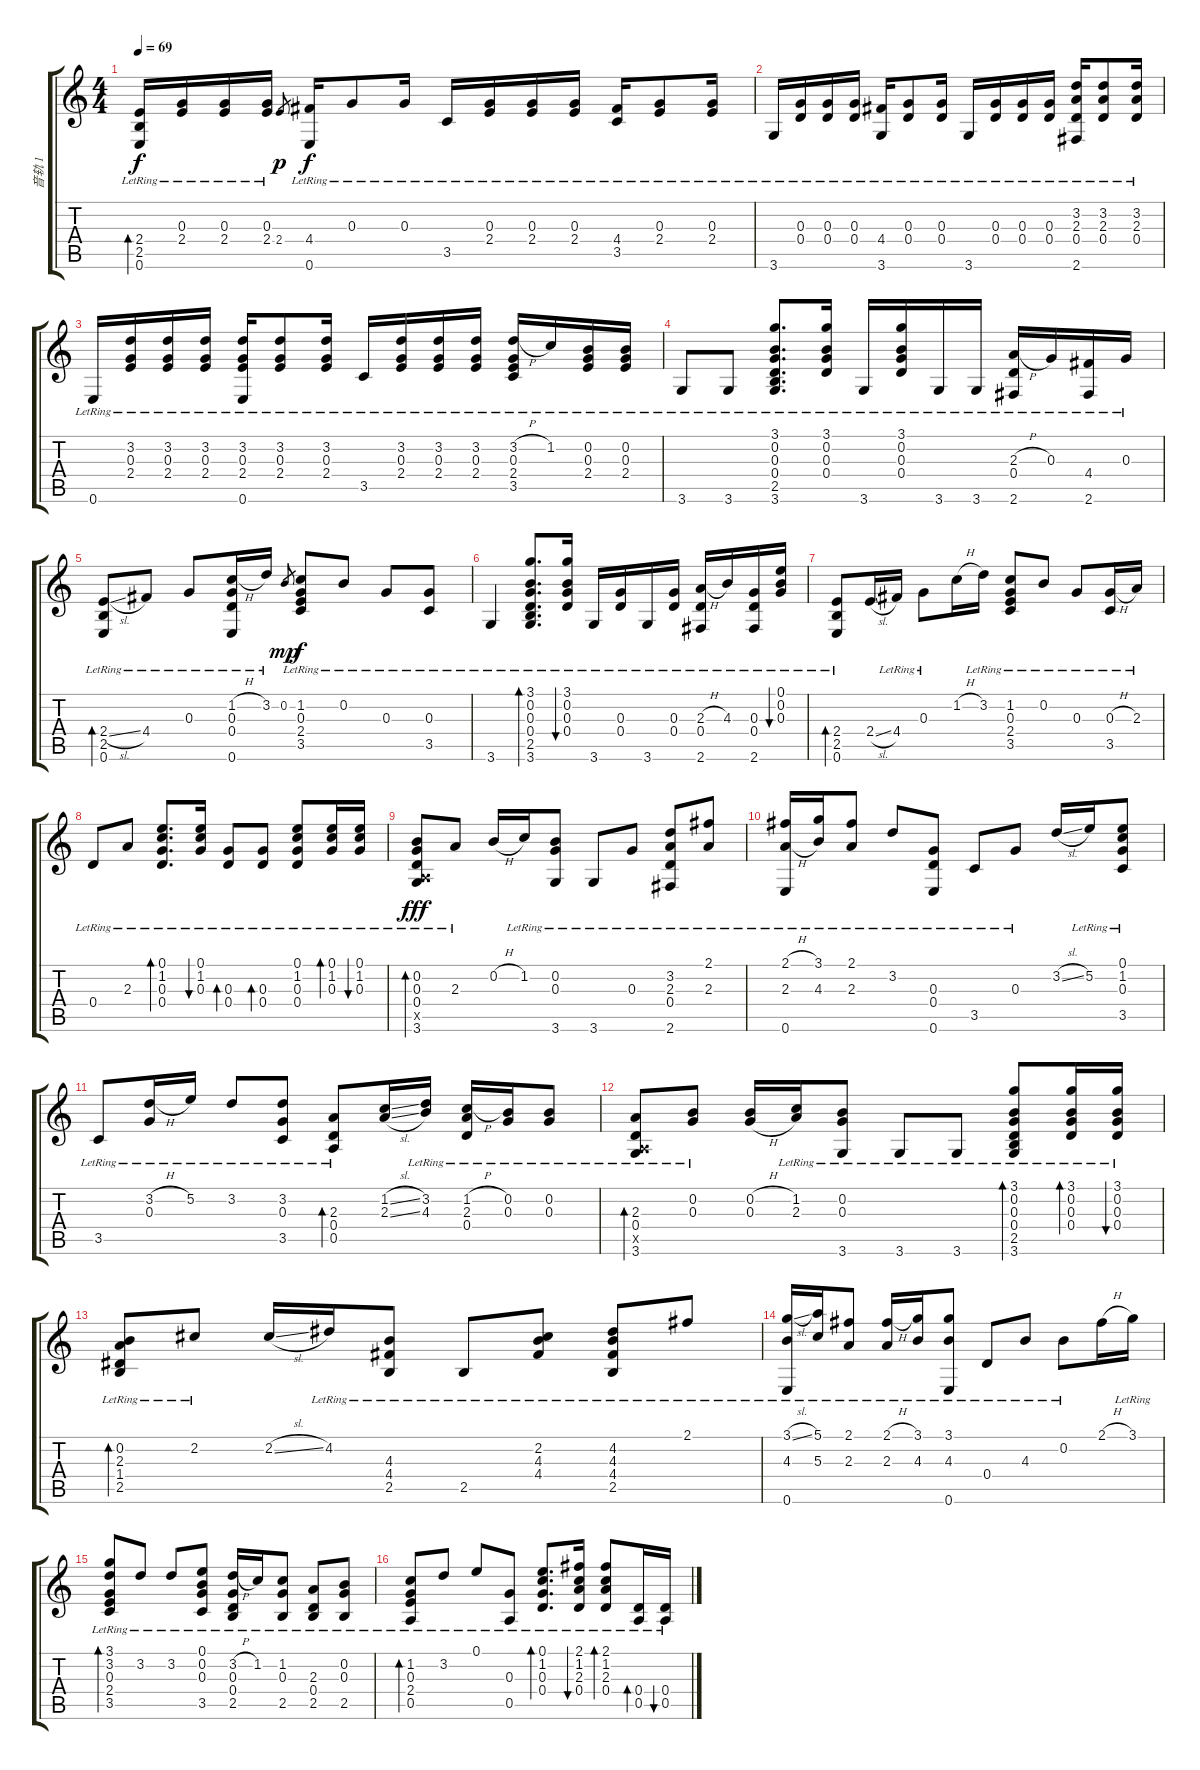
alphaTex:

\track ("音轨 1" "音轨 1") {instrument acousticguitarnylon}
\staff {score tabs}
\tuning (E4 B3 G3 D3 A2 E2) {hide}
\ts (4 4)
\tempo 69
\clef g2
\ks c
(2.4{lr} 2.5{lr} 0.6{lr}).16{bd 120 dy f} (0.3{lr} 2.4{lr}).16 (0.3{lr} 2.4{lr}).16 (0.3{lr} 2.4{lr}).16 2.4.8{gr dy p} (4.4{lr} 0.6{lr}).16{dy f} 0.3{lr}.8 0.3{lr}.16 3.5{lr}.16 (0.3{lr} 2.4{lr}).16 (0.3{lr} 2.4{lr}).16 (0.3{lr} 2.4{lr}).16 (4.4{lr} 3.5{lr}).16 (0.3{lr} 2.4{lr}).8 (0.3{lr} 2.4{lr}).16 |
3.6{lr}.16 (0.3{lr} 0.4{lr}).16 (0.3{lr} 0.4{lr}).16 (0.3{lr} 0.4{lr}).16 (4.4{lr} 3.6{lr}).16 (0.3{lr} 0.4{lr}).8 (0.3{lr} 0.4{lr}).16 3.6{lr}.16 (0.3{lr} 0.4{lr}).16 (0.3{lr} 0.4{lr}).16 (0.3{lr} 0.4{lr}).16 (3.2{lr} 2.3{lr} 0.4{lr} 2.6{lr}).16 (3.2{lr} 2.3{lr} 0.4{lr}).8 (3.2{lr} 2.3{lr} 0.4{lr}).16 |
0.6{lr}.16 (3.2{lr} 0.3{lr} 2.4{lr}).16 (3.2{lr} 0.3{lr} 2.4{lr}).16 (3.2{lr} 0.3{lr} 2.4{lr}).16 (3.2{lr} 0.3{lr} 2.4{lr} 0.6{lr}).16 (3.2{lr} 0.3{lr} 2.4{lr}).8 (3.2{lr} 0.3{lr} 2.4{lr}).16 3.5{lr}.16 (3.2{lr} 0.3{lr} 2.4{lr}).16 (3.2{lr} 0.3{lr} 2.4{lr}).16 (3.2{lr} 0.3{lr} 2.4{lr}).16 (3.2{h} 0.3{lr} 2.4{lr} 3.5{lr}).16 1.2{lr}.16 (0.2{lr} 0.3{lr} 2.4{lr}).16 (0.2{lr} 0.3{lr} 2.4{lr}).16 |
3.6{lr}.8 3.6{lr}.8 (3.1{lr} 0.2{lr} 0.3{lr} 0.4{lr} 2.5{lr} 3.6{lr}).8{d} (3.1{lr} 0.2{lr} 0.3{lr} 0.4{lr}).16 3.6{lr}.16 (3.1{lr} 0.2{lr} 0.3{lr} 0.4{lr}).16 3.6{lr}.16 3.6{lr}.16 (2.3{h} 0.4{lr} 2.6{lr}).16 0.3{lr}.16 (4.4{lr} 2.6{lr}).16 0.3{lr}.16 |
(2.4{sl} 2.5{lr} 0.6{lr}).8{bd 120} 4.4{lr}.8 0.3{lr}.8 (1.2{h} 0.3{lr} 0.4{lr} 0.6{lr}).16 3.2{lr}.16 0.2.8{gr dy mp} (1.2{lr} 0.3{lr} 2.4{lr} 3.5{lr}).8{dy f} 0.2{lr}.8 0.3{lr}.8 (0.3{lr} 3.5{lr}).8 |
3.6{lr}.4 (3.1{lr} 0.2{lr} 0.3{lr} 0.4{lr} 2.5{lr} 3.6{lr}).8{d bd 120} (3.1{lr} 0.2{lr} 0.3{lr} 0.4{lr}).16{bu 120} 3.6{lr}.16 (0.3{lr} 0.4{lr}).16 3.6{lr}.16 (0.3{lr} 0.4{lr}).16 (2.3{h} 0.4{lr} 2.6{lr}).16 4.3{lr}.16 (0.3{lr} 0.4{lr} 2.6{lr}).16 (0.1{lr} 0.2{lr} 0.3{lr}).16{bu 120} |
(2.4{lr} 2.5{lr} 0.6{lr}).8{bd 120} 2.4{sl}.16 4.4{lr}.16 0.3{lr}.8 1.2{h}.16 3.2{lr}.16 (1.2{lr} 0.3{lr} 2.4{lr} 3.5{lr}).8 0.2{lr}.8 0.3{lr}.8 (0.3{h} 3.5{lr}).16 2.3{lr}.16 |
0.4{lr}.8 2.3{lr}.8 (0.1{lr} 1.2{lr} 0.3{lr} 0.4{lr}).8{d bd 120} (0.1{lr} 1.2{lr} 0.3{lr}).16{bu 120} (0.3{lr} 0.4{lr}).8{bd 120} (0.3{lr} 0.4{lr}).8{bd 120} (0.1{lr} 1.2{lr} 0.3{lr} 0.4{lr}).8 (0.1{lr} 1.2{lr} 0.3{lr}).16{bd 120} (0.1{lr} 1.2{lr} 0.3{lr}).16{bu 120} |
(0.2{lr} 0.3{lr} 0.4{lr} 0.5{x} 3.6{lr}).8{bd 120 dy fff} 2.3{lr}.8 0.2{h}.16 1.2{lr}.16 (0.2{lr} 0.3{lr} 3.6{lr}).8 3.6{lr}.8 0.3{lr}.8 (3.2{lr} 2.3{lr} 0.4{lr} 2.6{lr}).8 (2.1{lr} 2.3{lr}).8 |
(2.1{h} 2.3{h} 0.6{lr}).16 (3.1{lr} 4.3{lr}).16 (2.1{lr} 2.3{lr}).8 3.2{lr}.8 (0.3{lr} 0.4{lr} 0.6{lr}).8 3.5{lr}.8 0.3{lr}.8 3.2{sl}.16 5.2{lr}.16 (0.1{lr} 1.2{lr} 0.3{lr} 3.5{lr}).8 |
3.5{lr}.8 (3.2{h} 0.3{lr}).16 5.2{lr}.16 3.2{lr}.8 (3.2{lr} 0.3{lr} 3.5{lr}).8 (2.3{lr} 0.4{lr} 0.5{lr}).8{bd 120} (1.2{sl} 2.3{sl}).16 (3.2{lr} 4.3{lr}).16 (1.2{h} 2.3{lr} 0.4{lr}).16 (0.2{lr} 0.3{lr}).16 (0.2{lr} 0.3{lr}).8 |
(2.3{lr} 0.4{lr} 0.5{x} 3.6{lr}).8{bd 120} (0.2{lr} 0.3{lr}).8 (0.2{h} 0.3{h}).16 (1.2{lr} 2.3{lr}).16 (0.2{lr} 0.3{lr} 3.6{lr}).8 3.6{lr}.8 3.6{lr}.8 (3.1{lr} 0.2{lr} 0.3{lr} 0.4{lr} 2.5{lr} 3.6{lr}).8{bd 120} (3.1{lr} 0.2{lr} 0.3{lr} 0.4{lr}).16{bd 120} (3.1{lr} 0.2{lr} 0.3{lr} 0.4{lr}).16{bu 120} |
(0.2{lr} 2.3{lr} 1.4{lr} 2.5{lr}).8{bd 120} 2.2{lr}.8 2.2{sl}.16 4.2{lr}.16 (4.3{lr} 4.4{lr} 2.5{lr}).8 2.5{lr}.8 (2.2{lr} 4.3{lr} 4.4{lr}).8 (4.2{lr} 4.3{lr} 4.4{lr} 2.5{lr}).8 2.1{lr}.8 |
(3.1{sl} 4.3{lr} 0.6{lr}).16 (5.1{lr} 5.3{lr}).16 (2.1{lr} 2.3{lr}).8 (2.1{h} 2.3{lr}).16 (3.1{lr} 4.3{lr}).16 (3.1{lr} 4.3{lr} 0.6{lr}).8 0.4{lr}.8 4.3{lr}.8 0.2{lr}.8 2.1{h}.16 3.1{lr}.16 |
(3.1{lr} 3.2{lr} 0.3{lr} 2.4{lr} 3.5{lr}).8{bd 120} 3.2{lr}.8 3.2{lr}.8 (0.1{lr} 0.2{lr} 0.3{lr} 3.5{lr}).8 (3.2{h} 0.3{lr} 0.4{lr} 2.5{lr}).16 1.2{lr}.16 (1.2{lr} 0.3{lr} 2.5{lr}).8 (2.3{lr} 0.4{lr} 2.5{lr}).8 (0.2{lr} 0.3{lr} 2.5{lr}).8 |
(1.2{lr} 0.3{lr} 2.4{lr} 0.5{lr}).8{bd 120} 3.2{lr}.8 0.1{lr}.8 (0.3{lr} 0.5{lr}).8 (0.1{lr} 1.2{lr} 0.3{lr} 0.4{lr}).8{d bd 120} (2.1{lr} 1.2{lr} 2.3{lr} 0.4{lr}).16{bu 120} (2.1{lr} 1.2{lr} 2.3{lr} 0.4{lr}).8{bd 120} (0.4{lr} 0.5{lr}).16{bd 120} (0.4{lr} 0.5{lr}).16{bu 120}
